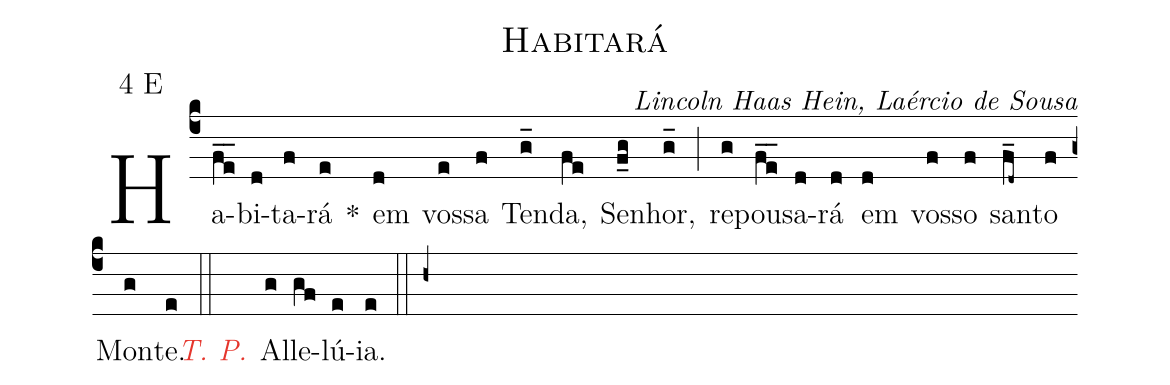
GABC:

name: Habitará;
mode: 4;
mode-differentia: E;
commentary: Lincoln Haas Hein, Laércio de Sousa;
%%
(c4)

Ha(f_e_)bi(d)ta(f)rá(e) *() em(d) vos(e)sa(f) Ten(g_)da,(fe) Se(f_g)nhor,(g_) (;) re(g)pou(f_e_)sa(d)rá(d) em(d) vos(f)so(f) san(f_d~)to(f) Mon(g)te.(e) (::)

<nlba><c><i>T. P.</i></c>() Al</nlba>(g)le(gf)lú(e)ia.(e) (::h+)
